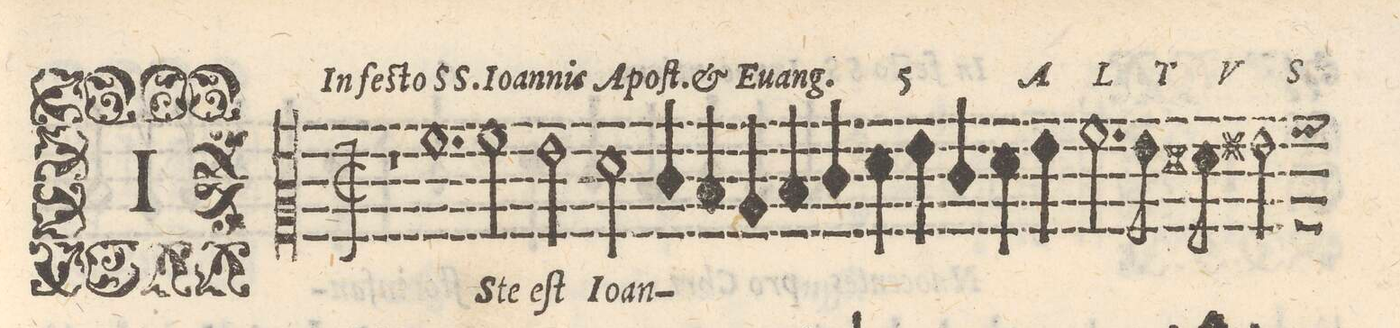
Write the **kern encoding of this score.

**kern	**text
*I"ALTVS	*
*clefC2	*
*k[]	*
*met(C|)	*
*M2/1	*
1r	.
1.a	I-
=2-	=2-
2a\	-Ste
2g\	eſt
2f\	Ioan-
=3-	=3-
4e/	.
4d/	.
4c/	.
4d/	.
4e/	.
4f\	.
4g\	.
4e/	.
=4-	=4-
4f\	.
4g\	.
2.a\	.
8g\	.
8f#X\	.
*custos:a	*
2g#X\	.
*-	*-
